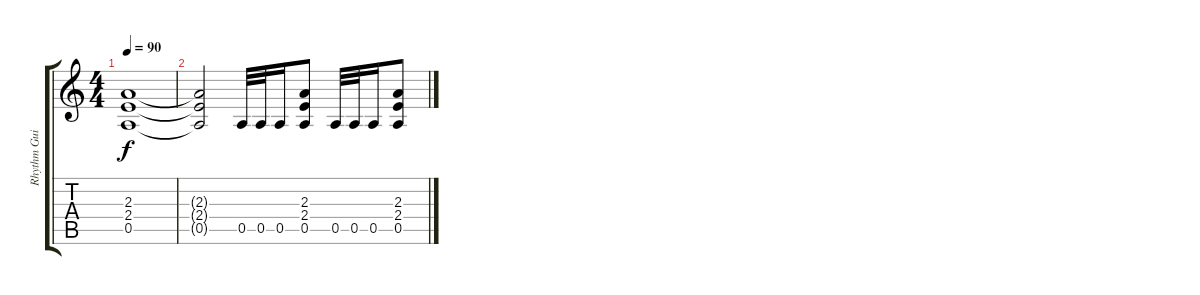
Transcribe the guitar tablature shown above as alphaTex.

\track ("Rhythm Guitar 2 " "Rhythm Gui") {instrument overdrivenguitar}
\staff {score tabs}
\tuning (E4 B3 G3 D3 A2 E2) {hide}
\ts (4 4)
\tempo 90
\clef g2
\ks c
(2.3{t} 2.4{t} 0.5{t}).1{dy f} |
(2.3{t} 2.4{t} 0.5{t}).2 0.5.32 0.5.32 0.5.16 (2.3 2.4 0.5).8 0.5.32 0.5.32 0.5.16 (2.3 2.4 0.5).8
